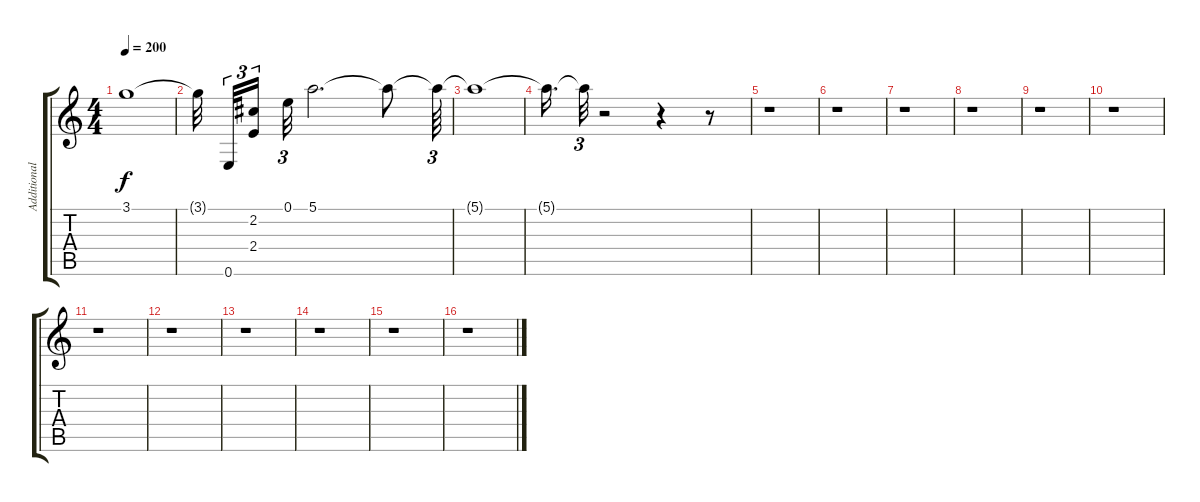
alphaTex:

\track ("Additional Guitar3" "Additional") {instrument electricguitarclean}
\staff {score tabs}
\tuning (E4 B3 G3 D3 A2 E2) {hide}
\ts (4 4)
\tempo 200
\clef g2
\ks c
3.1{t}.1{dy f} |
3.1{t}.32{beam splitsecondary} 0.6.32{tu (3 2)} (2.2 2.4).16{tu (3 2) beam splitsecondary} 0.1.32{tu (3 2)} 5.1.2{d} 5.1{t}.8 5.1{t}.64{tu (3 2)} |
5.1{t}.1 |
5.1{t}.16{d} 5.1{t}.32{tu (3 2)} r.2 r.4 r.8 |
r.1 |
r.1 |
r.1 |
r.1 |
r.1 |
r.1 |
r.1 |
r.1 |
r.1 |
r.1 |
r.1 |
r.1
